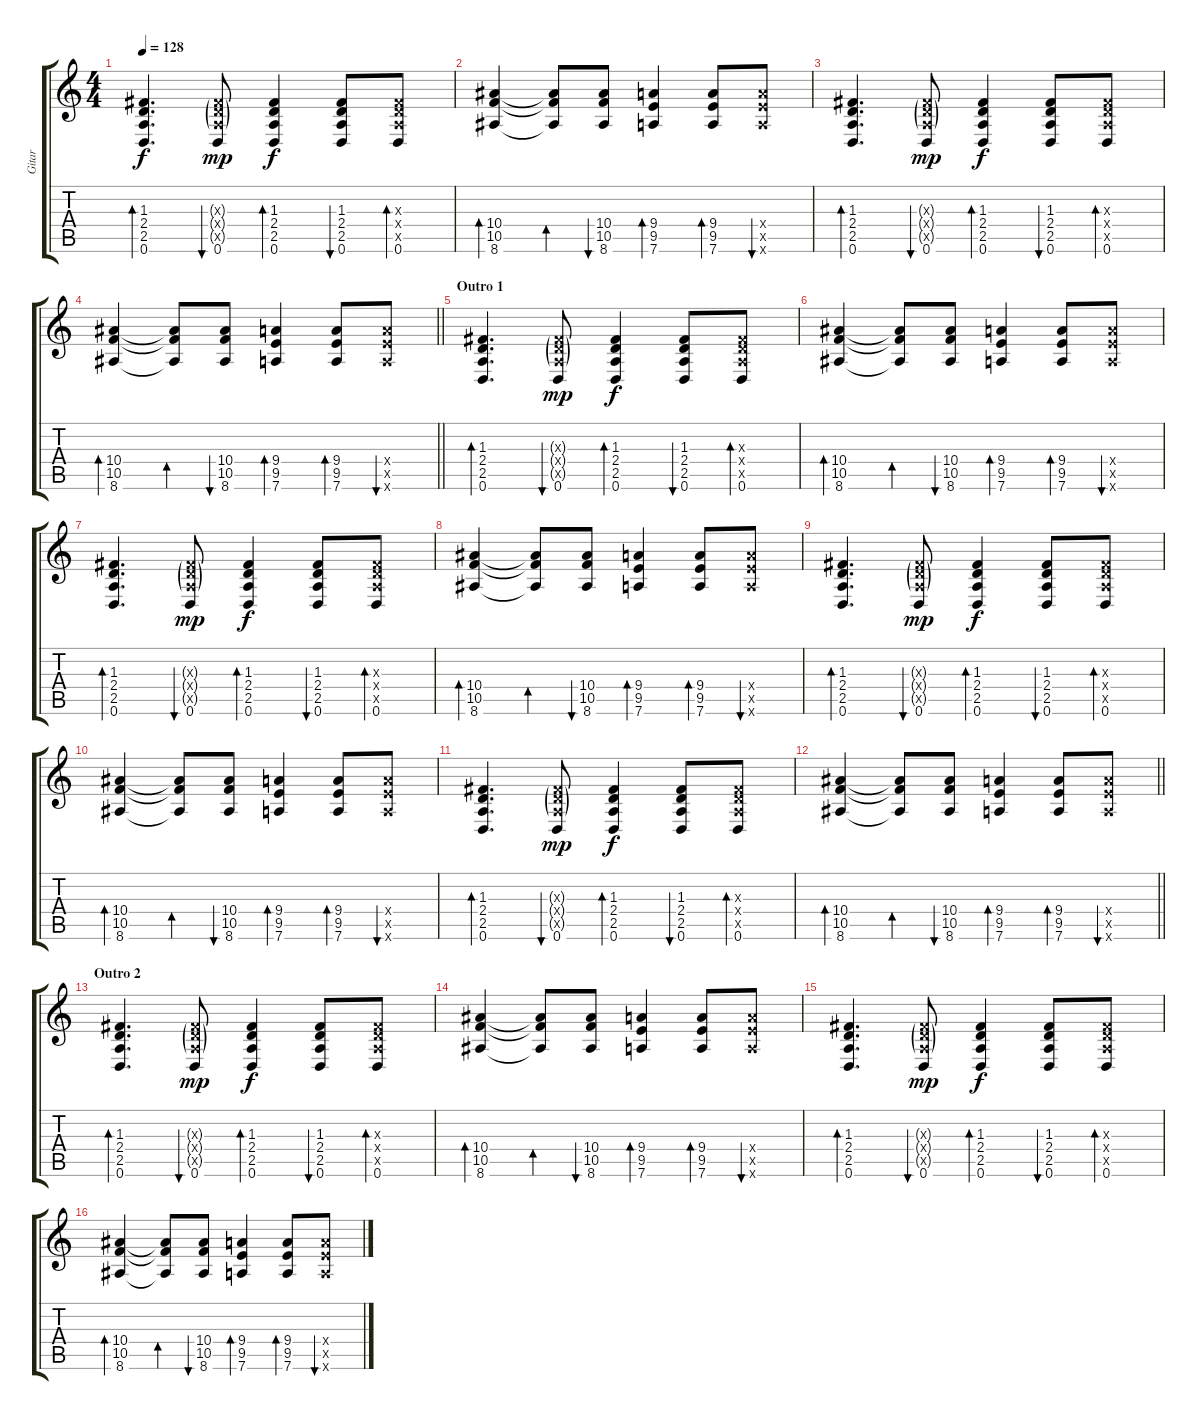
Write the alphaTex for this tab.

\track ("Gitar" "Gitar") {instrument acousticguitarsteel}
\staff {score tabs}
\tuning (D4 A3 F3 C3 G2 D2) {hide}
\ts (4 4)
\tempo 128
\clef g2
\ks c
(1.3 2.4 2.5 0.6).4{d bd 60 dy f} (1.3{g x} 2.4{g x} 2.5{g x} 0.6).8{bu 60 dy mp} (1.3 2.4 2.5 0.6).4{bd 60 dy f} (1.3 2.4 2.5 0.6).8{bu 60} (1.3{x} 2.4{x} 2.5{x} 0.6).8{bd 60} |
(10.4 10.5 8.6).4{bd 60} (10.4{t} 10.5{t} 8.6{t}).8{bd 60} (10.4 10.5 8.6).8{bu 60} (9.4 9.5 7.6).4{bd 60} (9.4 9.5 7.6).8{bd 60} (9.4{x} 9.5{x} 7.6{x}).8{bu 60} |
(1.3 2.4 2.5 0.6).4{d bd 60} (1.3{g x} 2.4{g x} 2.5{g x} 0.6).8{bu 60 dy mp} (1.3 2.4 2.5 0.6).4{bd 60 dy f} (1.3 2.4 2.5 0.6).8{bu 60} (1.3{x} 2.4{x} 2.5{x} 0.6).8{bd 60} |
\barLineRight lightlight
(10.4 10.5 8.6).4{bd 60} (10.4{t} 10.5{t} 8.6{t}).8{bd 60} (10.4 10.5 8.6).8{bu 60} (9.4 9.5 7.6).4{bd 60} (9.4 9.5 7.6).8{bd 60} (9.4{x} 9.5{x} 7.6{x}).8{bu 60} |
\section ("" "Outro 1")
(1.3 2.4 2.5 0.6).4{d bd 60} (1.3{g x} 2.4{g x} 2.5{g x} 0.6).8{bu 60 dy mp} (1.3 2.4 2.5 0.6).4{bd 60 dy f} (1.3 2.4 2.5 0.6).8{bu 60} (1.3{x} 2.4{x} 2.5{x} 0.6).8{bd 60} |
(10.4 10.5 8.6).4{bd 60} (10.4{t} 10.5{t} 8.6{t}).8{bd 60} (10.4 10.5 8.6).8{bu 60} (9.4 9.5 7.6).4{bd 60} (9.4 9.5 7.6).8{bd 60} (9.4{x} 9.5{x} 7.6{x}).8{bu 60} |
(1.3 2.4 2.5 0.6).4{d bd 60} (1.3{g x} 2.4{g x} 2.5{g x} 0.6).8{bu 60 dy mp} (1.3 2.4 2.5 0.6).4{bd 60 dy f} (1.3 2.4 2.5 0.6).8{bu 60} (1.3{x} 2.4{x} 2.5{x} 0.6).8{bd 60} |
(10.4 10.5 8.6).4{bd 60} (10.4{t} 10.5{t} 8.6{t}).8{bd 60} (10.4 10.5 8.6).8{bu 60} (9.4 9.5 7.6).4{bd 60} (9.4 9.5 7.6).8{bd 60} (9.4{x} 9.5{x} 7.6{x}).8{bu 60} |
(1.3 2.4 2.5 0.6).4{d bd 60} (1.3{g x} 2.4{g x} 2.5{g x} 0.6).8{bu 60 dy mp} (1.3 2.4 2.5 0.6).4{bd 60 dy f} (1.3 2.4 2.5 0.6).8{bu 60} (1.3{x} 2.4{x} 2.5{x} 0.6).8{bd 60} |
(10.4 10.5 8.6).4{bd 60} (10.4{t} 10.5{t} 8.6{t}).8{bd 60} (10.4 10.5 8.6).8{bu 60} (9.4 9.5 7.6).4{bd 60} (9.4 9.5 7.6).8{bd 60} (9.4{x} 9.5{x} 7.6{x}).8{bu 60} |
(1.3 2.4 2.5 0.6).4{d bd 60} (1.3{g x} 2.4{g x} 2.5{g x} 0.6).8{bu 60 dy mp} (1.3 2.4 2.5 0.6).4{bd 60 dy f} (1.3 2.4 2.5 0.6).8{bu 60} (1.3{x} 2.4{x} 2.5{x} 0.6).8{bd 60} |
\barLineRight lightlight
(10.4 10.5 8.6).4{bd 60} (10.4{t} 10.5{t} 8.6{t}).8{bd 60} (10.4 10.5 8.6).8{bu 60} (9.4 9.5 7.6).4{bd 60} (9.4 9.5 7.6).8{bd 60} (9.4{x} 9.5{x} 7.6{x}).8{bu 60} |
\section ("" "Outro 2")
(1.3 2.4 2.5 0.6).4{d bd 60} (1.3{g x} 2.4{g x} 2.5{g x} 0.6).8{bu 60 dy mp} (1.3 2.4 2.5 0.6).4{bd 60 dy f} (1.3 2.4 2.5 0.6).8{bu 60} (1.3{x} 2.4{x} 2.5{x} 0.6).8{bd 60} |
(10.4 10.5 8.6).4{bd 60} (10.4{t} 10.5{t} 8.6{t}).8{bd 60} (10.4 10.5 8.6).8{bu 60} (9.4 9.5 7.6).4{bd 60} (9.4 9.5 7.6).8{bd 60} (9.4{x} 9.5{x} 7.6{x}).8{bu 60} |
(1.3 2.4 2.5 0.6).4{d bd 60} (1.3{g x} 2.4{g x} 2.5{g x} 0.6).8{bu 60 dy mp} (1.3 2.4 2.5 0.6).4{bd 60 dy f} (1.3 2.4 2.5 0.6).8{bu 60} (1.3{x} 2.4{x} 2.5{x} 0.6).8{bd 60} |
(10.4 10.5 8.6).4{bd 60} (10.4{t} 10.5{t} 8.6{t}).8{bd 60} (10.4 10.5 8.6).8{bu 60} (9.4 9.5 7.6).4{bd 60} (9.4 9.5 7.6).8{bd 60} (9.4{x} 9.5{x} 7.6{x}).8{bu 60}
